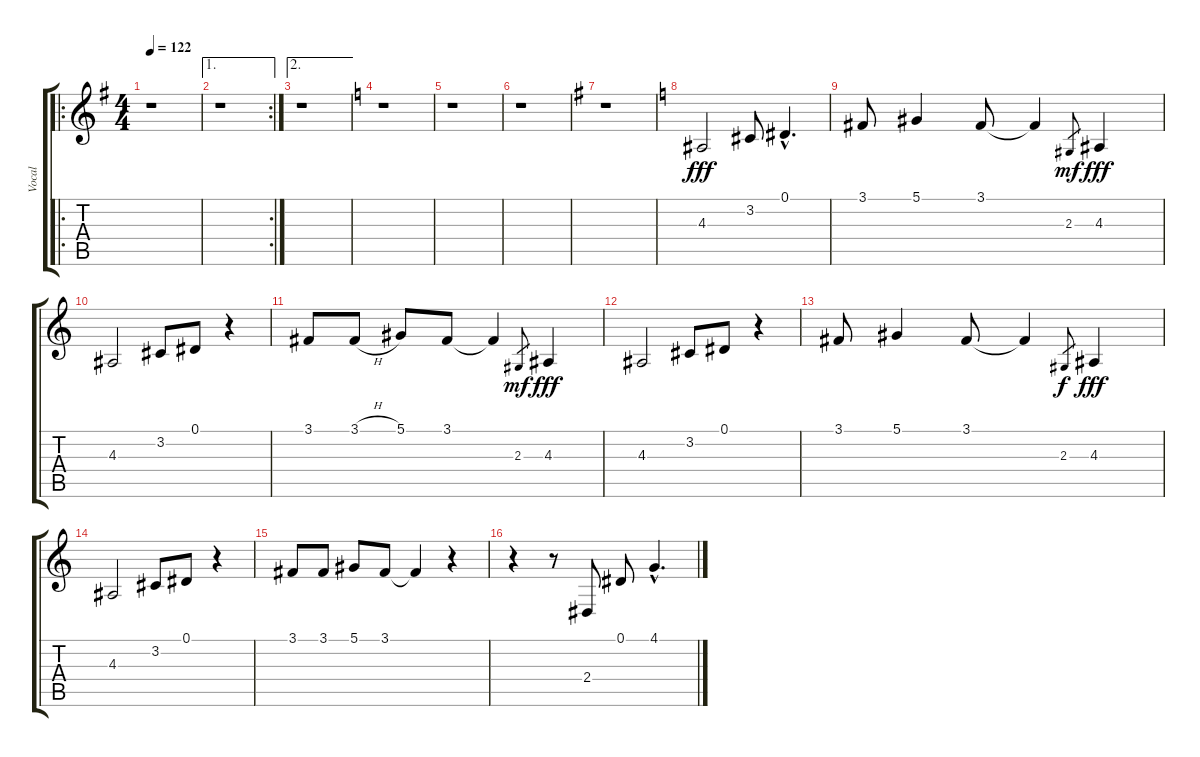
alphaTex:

\track ("Vocal" "Vocal") {instrument tenorsax}
\staff {score tabs}
\tuning (Eb4 Bb3 Gb3 Db3 Ab2 Eb2) {hide}
\ro
\ts (4 4)
\tempo 122
\clef g2
\ks g
r.1{dy fff instrument tenorsax} |
\ae 1
\rc 2
r.1 |
\ae 2
r.1 |
\ks c
r.1 |
r.1 |
r.1 |
\ks g
r.1 |
\ks c
4.3.2 3.2.8 0.1{hac}.4{d} |
3.1.8 5.1.4 3.1.8 3.1{t}.4 2.3.8{gr dy mf} 4.3.4{dy fff} |
4.3.2 3.2.8 0.1.8 r.4 |
3.1.8 3.1{h}.8 5.1.8 3.1.8 3.1{t}.4 2.3.8{gr dy mf} 4.3.4{dy fff} |
4.3.2 3.2.8 0.1.8 r.4 |
3.1.8 5.1.4 3.1.8 3.1{t}.4 2.3.8{gr dy f} 4.3.4{dy fff} |
4.3.2 3.2.8 0.1.8 r.4 |
3.1.8 3.1.8 5.1.8 3.1.8 3.1{t}.4 r.4 |
r.4 r.8 2.4.8 0.1.8 4.1{hac}.4{d}
